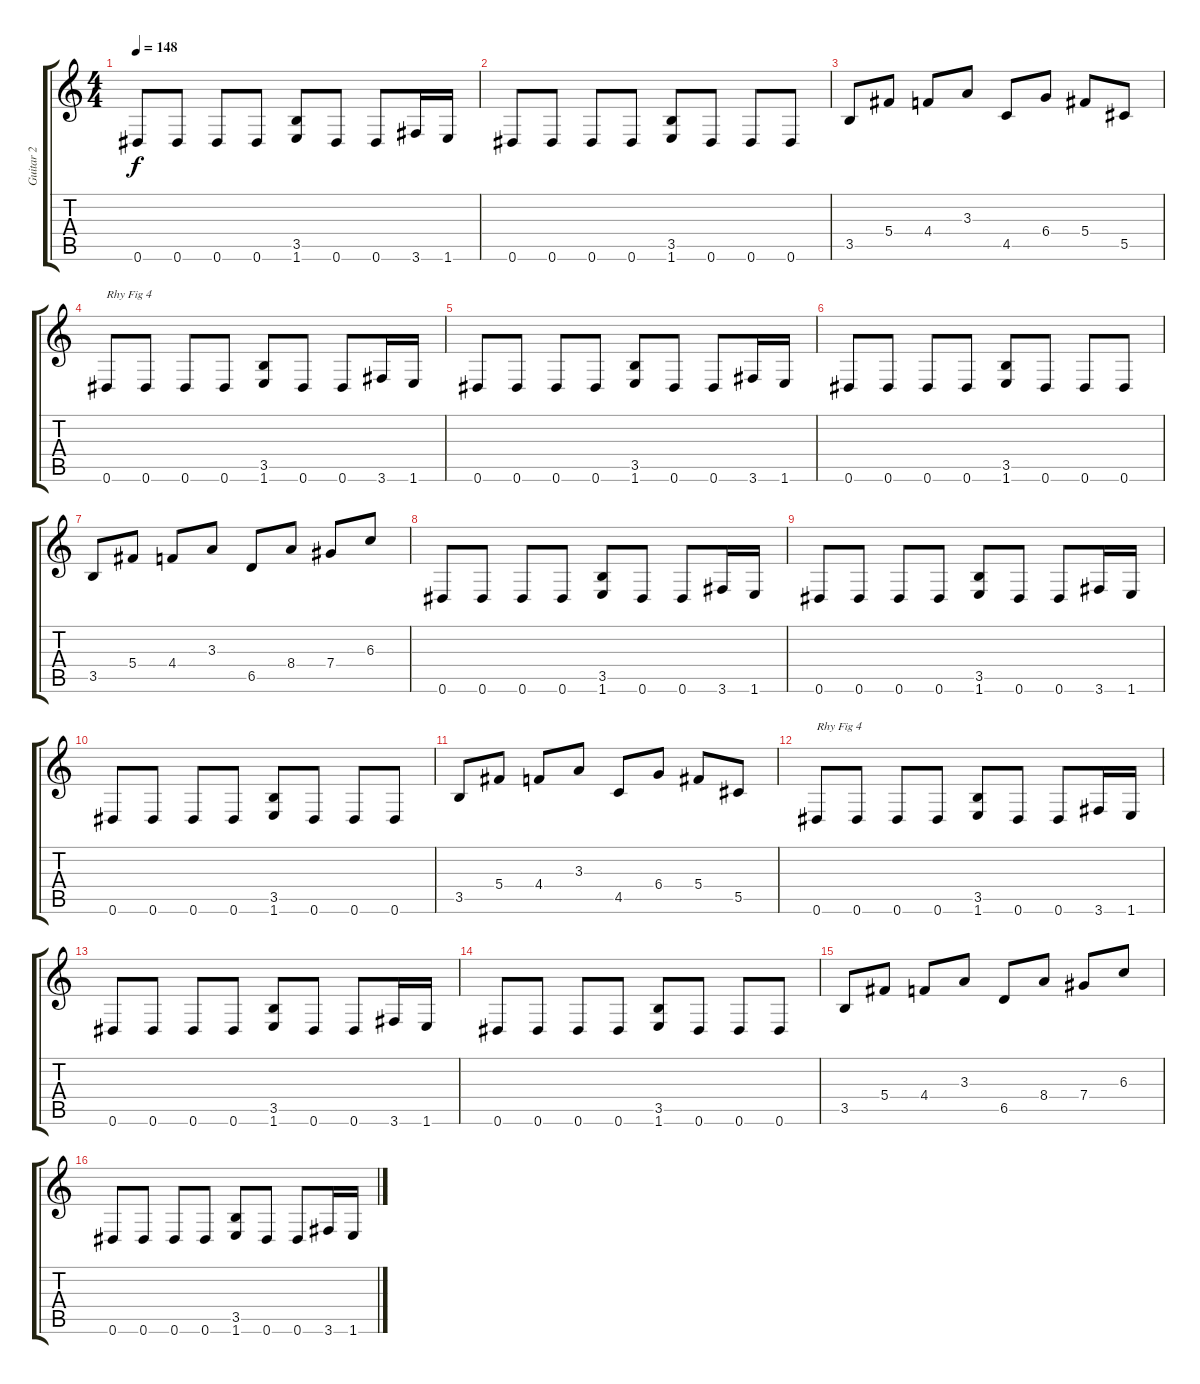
\track ("Guitar 2" "Guitar 2") {instrument distortionguitar}
\staff {score tabs}
\tuning (Eb4 Bb3 Gb3 Db3 Ab2 Eb2) {hide}
\ts (4 4)
\tempo 148
\clef g2
\ks c
0.6.8{dy f} 0.6.8 0.6.8 0.6.8 (3.5 1.6).8 0.6.8 0.6.8 3.6.16 1.6.16 |
0.6.8 0.6.8 0.6.8 0.6.8 (3.5 1.6).8 0.6.8 0.6.8 0.6.8 |
3.5.8 5.4.8 4.4.8 3.3.8 4.5.8 6.4.8 5.4.8 5.5.8 |
0.6.8{txt "Rhy Fig 4"} 0.6.8 0.6.8 0.6.8 (3.5 1.6).8 0.6.8 0.6.8 3.6.16 1.6.16 |
0.6.8 0.6.8 0.6.8 0.6.8 (3.5 1.6).8 0.6.8 0.6.8 3.6.16 1.6.16 |
0.6.8 0.6.8 0.6.8 0.6.8 (3.5 1.6).8 0.6.8 0.6.8 0.6.8 |
3.5.8 5.4.8 4.4.8 3.3.8 6.5.8 8.4.8 7.4.8 6.3.8 |
0.6.8 0.6.8 0.6.8 0.6.8 (3.5 1.6).8 0.6.8 0.6.8 3.6.16 1.6.16 |
0.6.8 0.6.8 0.6.8 0.6.8 (3.5 1.6).8 0.6.8 0.6.8 3.6.16 1.6.16 |
0.6.8 0.6.8 0.6.8 0.6.8 (3.5 1.6).8 0.6.8 0.6.8 0.6.8 |
3.5.8 5.4.8 4.4.8 3.3.8 4.5.8 6.4.8 5.4.8 5.5.8 |
0.6.8{txt "Rhy Fig 4"} 0.6.8 0.6.8 0.6.8 (3.5 1.6).8 0.6.8 0.6.8 3.6.16 1.6.16 |
0.6.8 0.6.8 0.6.8 0.6.8 (3.5 1.6).8 0.6.8 0.6.8 3.6.16 1.6.16 |
0.6.8 0.6.8 0.6.8 0.6.8 (3.5 1.6).8 0.6.8 0.6.8 0.6.8 |
3.5.8 5.4.8 4.4.8 3.3.8 6.5.8 8.4.8 7.4.8 6.3.8 |
0.6.8 0.6.8 0.6.8 0.6.8 (3.5 1.6).8 0.6.8 0.6.8 3.6.16 1.6.16
